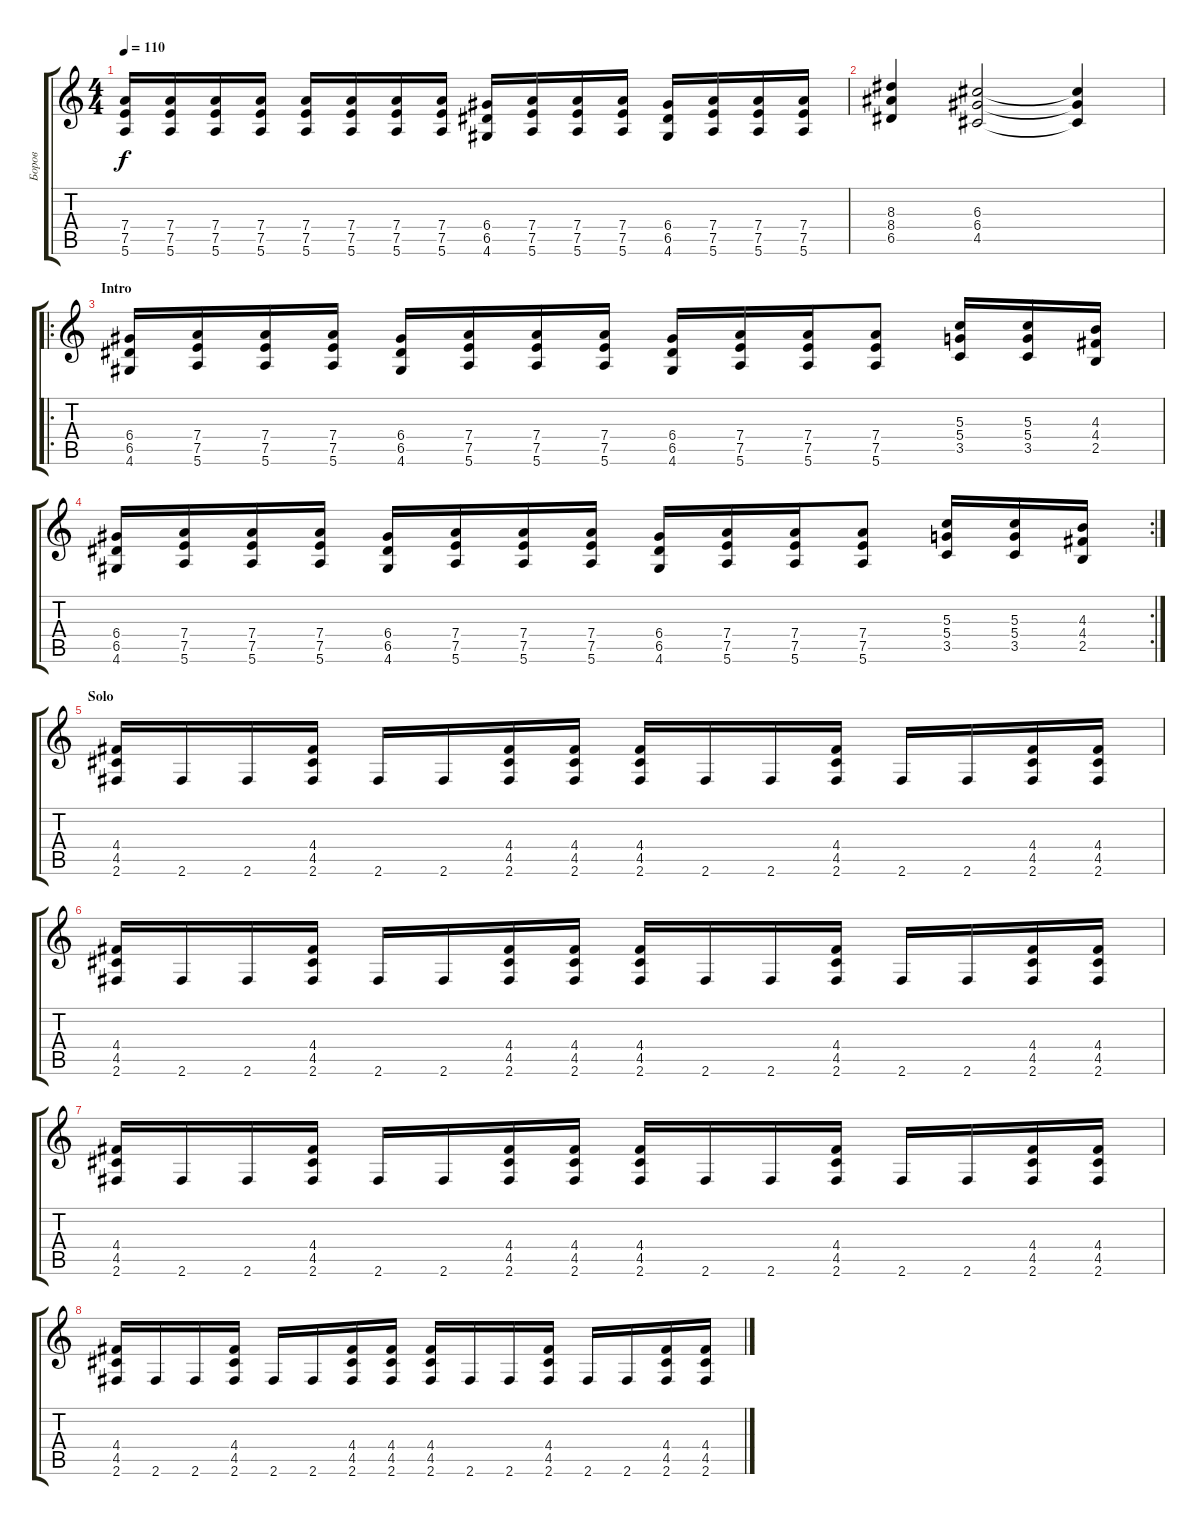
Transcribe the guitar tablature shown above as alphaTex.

\track ("Боров" "Боров") {instrument distortionguitar}
\staff {score tabs}
\tuning (E4 B3 G3 D3 A2 E2) {hide}
\ts (4 4)
\tempo 110
\clef g2
\ks c
(7.4 7.5 5.6).16{dy f} (7.4 7.5 5.6).16 (7.4 7.5 5.6).16 (7.4 7.5 5.6).16 (7.4 7.5 5.6).16 (7.4 7.5 5.6).16 (7.4 7.5 5.6).16 (7.4 7.5 5.6).16 (6.4 6.5 4.6).16 (7.4 7.5 5.6).16 (7.4 7.5 5.6).16 (7.4 7.5 5.6).16 (6.4 6.5 4.6).16 (7.4 7.5 5.6).16 (7.4 7.5 5.6).16 (7.4 7.5 5.6).16 |
(8.3 8.4 6.5).4 (6.3 6.4 4.5).2 (6.3{t} 6.4{t} 4.5{t}).4 |
\ro
\section ("" "Intro")
(6.4 6.5 4.6).16{balance 8} (7.4 7.5 5.6).16 (7.4 7.5 5.6).16 (7.4 7.5 5.6).16 (6.4 6.5 4.6).16 (7.4 7.5 5.6).16 (7.4 7.5 5.6).16 (7.4 7.5 5.6).16 (6.4 6.5 4.6).16 (7.4 7.5 5.6).16 (7.4 7.5 5.6).16 (7.4 7.5 5.6).8 (5.3 5.4 3.5).16 (5.3 5.4 3.5).16 (4.3 4.4 2.5).16 |
\rc 2
(6.4 6.5 4.6).16 (7.4 7.5 5.6).16 (7.4 7.5 5.6).16 (7.4 7.5 5.6).16 (6.4 6.5 4.6).16 (7.4 7.5 5.6).16 (7.4 7.5 5.6).16 (7.4 7.5 5.6).16 (6.4 6.5 4.6).16 (7.4 7.5 5.6).16 (7.4 7.5 5.6).16 (7.4 7.5 5.6).8 (5.3 5.4 3.5).16 (5.3 5.4 3.5).16 (4.3 4.4 2.5).16 |
\section ("" "Solo")
(4.4 4.5 2.6).16 2.6.16 2.6.16 (4.4 4.5 2.6).16 2.6.16 2.6.16 (4.4 4.5 2.6).16 (4.4 4.5 2.6).16 (4.4 4.5 2.6).16 2.6.16 2.6.16 (4.4 4.5 2.6).16 2.6.16 2.6.16 (4.4 4.5 2.6).16 (4.4 4.5 2.6).16 |
(4.4 4.5 2.6).16 2.6.16 2.6.16 (4.4 4.5 2.6).16 2.6.16 2.6.16 (4.4 4.5 2.6).16 (4.4 4.5 2.6).16 (4.4 4.5 2.6).16 2.6.16 2.6.16 (4.4 4.5 2.6).16 2.6.16 2.6.16 (4.4 4.5 2.6).16 (4.4 4.5 2.6).16 |
(4.4 4.5 2.6).16 2.6.16 2.6.16 (4.4 4.5 2.6).16 2.6.16 2.6.16 (4.4 4.5 2.6).16 (4.4 4.5 2.6).16 (4.4 4.5 2.6).16 2.6.16 2.6.16 (4.4 4.5 2.6).16 2.6.16 2.6.16 (4.4 4.5 2.6).16 (4.4 4.5 2.6).16 |
(4.4 4.5 2.6).16 2.6.16 2.6.16 (4.4 4.5 2.6).16 2.6.16 2.6.16 (4.4 4.5 2.6).16 (4.4 4.5 2.6).16 (4.4 4.5 2.6).16 2.6.16 2.6.16 (4.4 4.5 2.6).16 2.6.16 2.6.16 (4.4 4.5 2.6).16 (4.4 4.5 2.6).16
